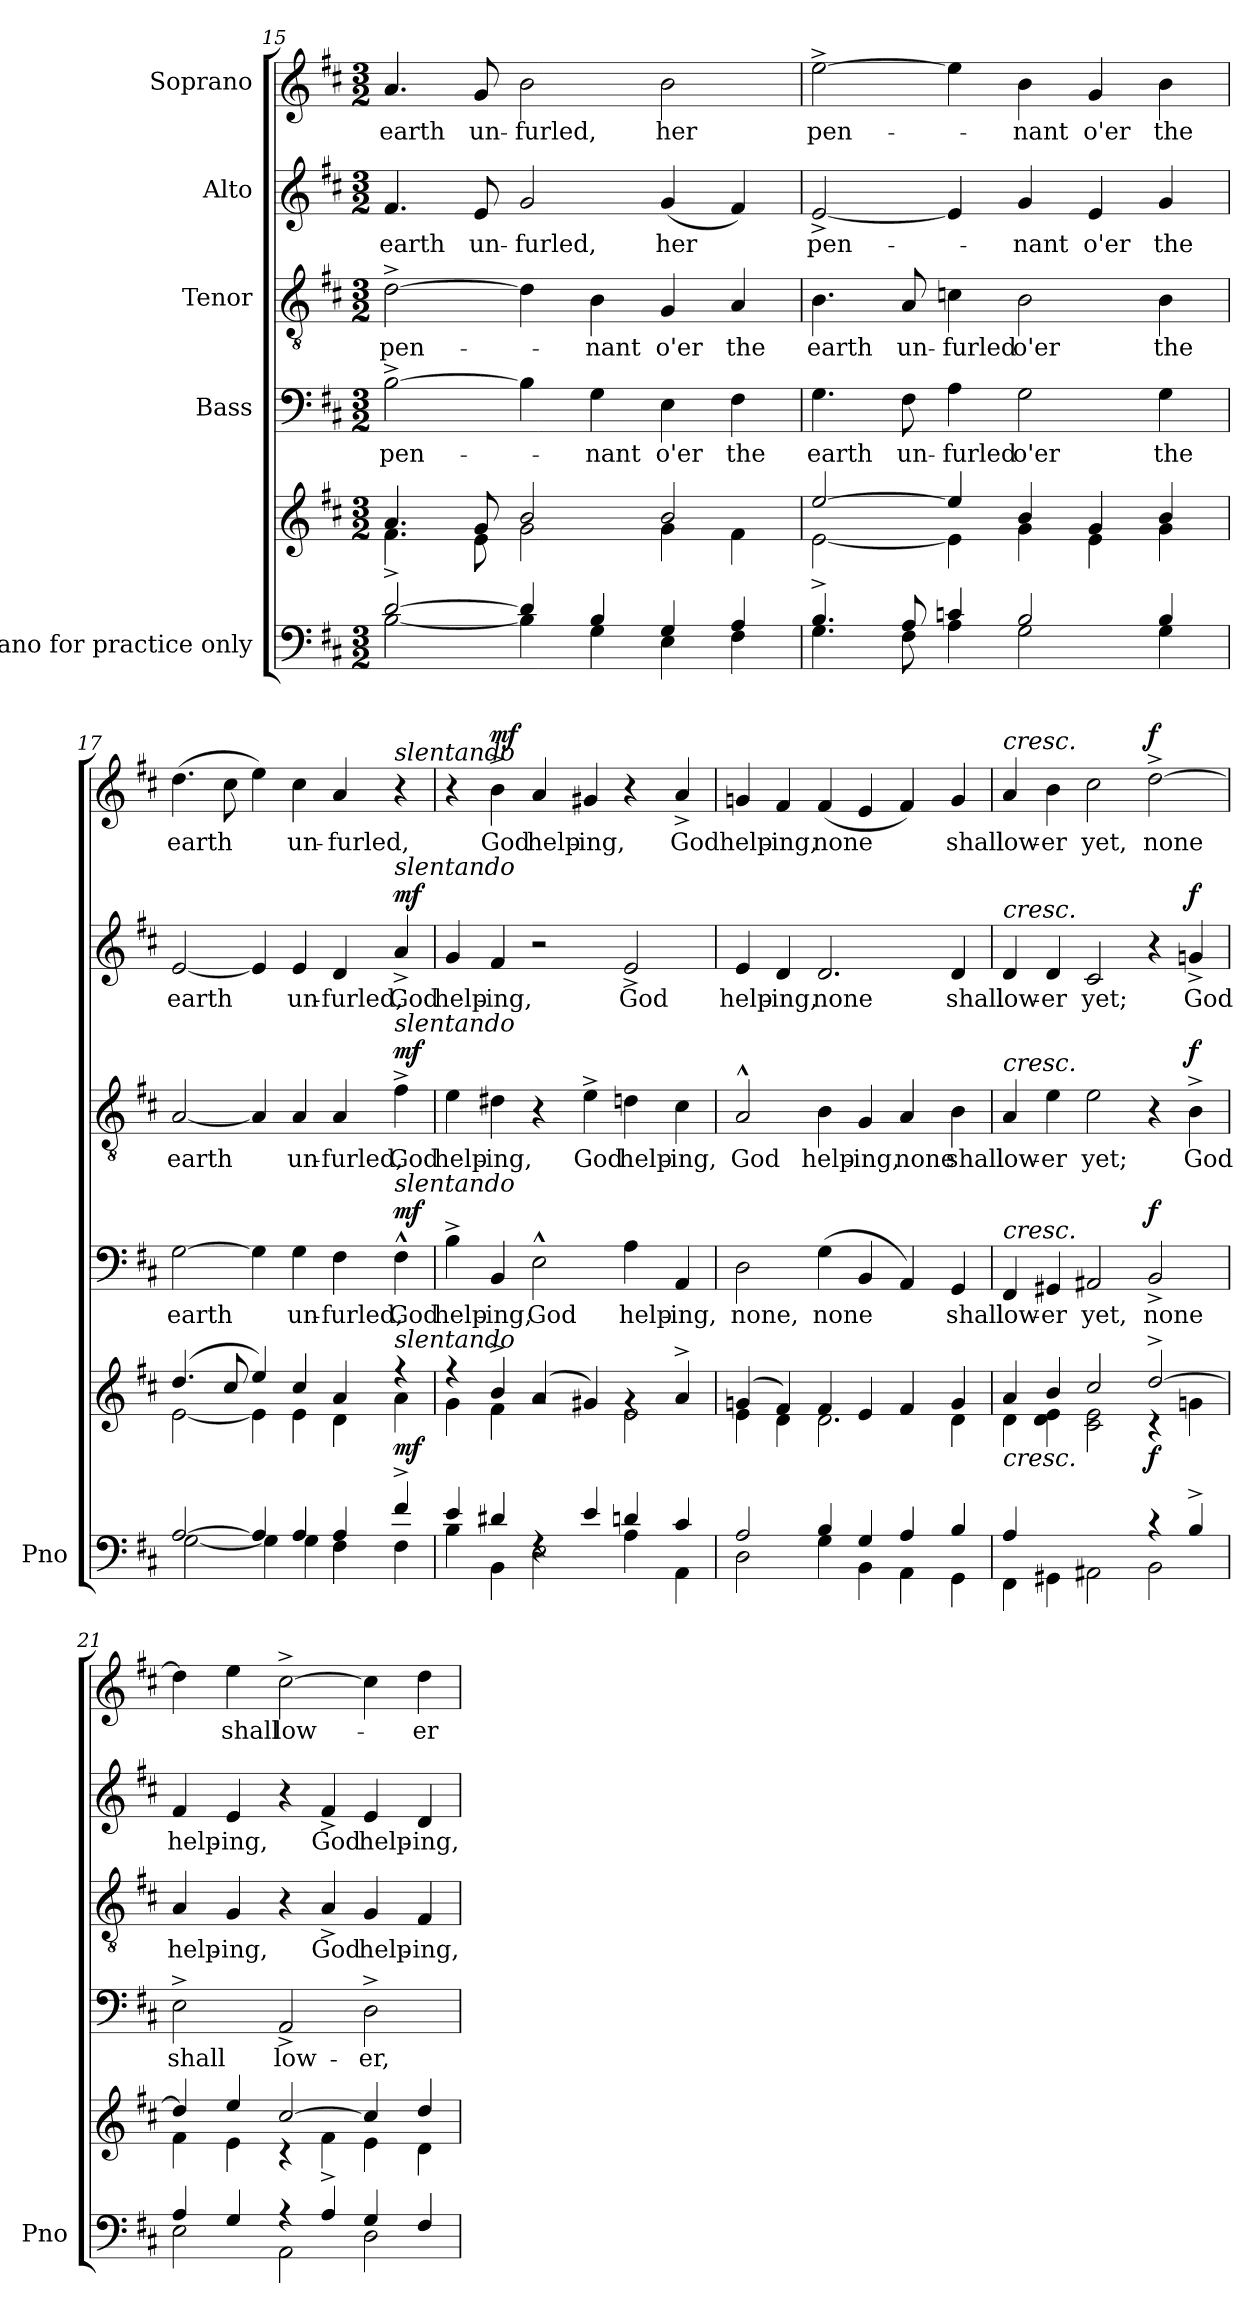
**kern	**kern	**dynam	**kern	**text	**dynam	**kern	**text	**dynam	**kern	**text	**dynam	**kern	**text	**dynam
*part5	*part5	*part5	*part4	*part4	*part4	*part3	*part3	*part3	*part2	*part2	*part2	*part1	*part1	*part1
*staff6	*staff5	*staff5/6	*staff4	*staff4	*staff4	*staff3	*staff3	*staff3	*staff2	*staff2	*staff2	*staff1	*staff1	*staff1
*I"Piano for practice only	*	*	*I"Bass	*	*	*I"Tenor	*	*	*I"Alto	*	*	*I"Soprano	*	*
*I'Pno	*	*	*	*	*	*	*	*	*	*	*	*	*	*
*clefF4	*clefG2	*	*clefF4	*	*	*clefGv2	*	*	*clefG2	*	*	*clefG2	*	*
*k[f#c#]	*k[f#c#]	*	*k[f#c#]	*	*	*k[f#c#]	*	*	*k[f#c#]	*	*	*k[f#c#]	*	*
*M3/2	*M3/2	*	*M3/2	*	*	*M3/2	*	*	*M3/2	*	*	*M3/2	*	*
=15	=15	=15	=15	=15	=15	=15	=15	=15	=15	=15	=15	=15	=15	=15
*^	*^	*	*	*	*	*	*	*	*	*	*	*	*	*
!	!	!	!	!	!	!LO:LY:b	!	!	!LO:LY:b	!	!	!LO:LY:b	!	!	!LO:LY:b	!
[2d^/	[2B\	4.a/	4.f#\	.	[2B^\	pen-	.	[2d^\	pen-	.	4.f#/	earth	.	4.a/	earth	.
!	!	!	!	!	!	!	!	!	!	!	!	!LO:LY:b	!	!	!LO:LY:b	!
.	.	8g/	8e\	.	.	.	.	.	.	.	8e/	un-	.	8g/	un-	.
!	!	!	!	!	!	!	!	!	!	!	!	!LO:LY:b	!	!	!LO:LY:b	!
4d/]	4B\]	2b/	2g\	.	4B\]	.	.	4d\]	.	.	2g/	-furled,	.	2b\	-furled,	.
!	!	!	!	!	!	!LO:LY:b	!	!	!LO:LY:b	!	!	!	!	!	!	!
4B/	4G\	.	.	.	4G\	-nant	.	4B\	-nant	.	.	.	.	.	.	.
!	!	!	!	!	!	!LO:LY:b	!	!	!LO:LY:b	!	!	!LO:LY:b	!	!	!LO:LY:b	!
4G/	4E\	2b/	4g\	.	4E\	o'er	.	4G/	o'er	.	(<4g/	her	.	2b\	her	.
!	!	!	!	!	!	!LO:LY:b	!	!	!LO:LY:b	!	!	!	!	!	!	!
4A/	4F#\	.	4f#\	.	4F#\	the	.	4A/	the	.	4f#/)	.	.	.	.	.
=16	=16	=16	=16	=16	=16	=16	=16	=16	=16	=16	=16	=16	=16	=16	=16	=16
!	!	!	!	!	!	!LO:LY:b	!	!	!LO:LY:b	!	!	!LO:LY:b	!	!	!LO:LY:b	!
4.B^/	4.G\	[2ee/	[2e\	.	4.G\	earth	.	4.B\	earth	.	[2e^/	pen-	.	[2ee^\	pen-	.
!	!	!	!	!	!	!LO:LY:b	!	!	!LO:LY:b	!	!	!	!	!	!	!
8A/	8F#\	.	.	.	8F#\	un-	.	8A/	un-	.	.	.	.	.	.	.
!	!	!	!	!	!	!LO:LY:b	!	!	!LO:LY:b	!	!	!	!	!	!	!
4cn/	4A\	4ee/]	4e\]	.	4A\	-furled	.	4cn\	-furled	.	4e/]	.	.	4ee\]	.	.
!	!	!	!	!	!	!LO:LY:b	!	!	!LO:LY:b	!	!	!LO:LY:b	!	!	!LO:LY:b	!
2B/	2G\	4b/	4g\	.	2G\	o'er	.	2B\	o'er	.	4g/	-nant	.	4b\	-nant	.
!	!	!	!	!	!	!	!	!	!	!	!	!LO:LY:b	!	!	!LO:LY:b	!
.	.	4g/	4e\	.	.	.	.	.	.	.	4e/	o'er	.	4g/	o'er	.
!	!	!	!	!	!	!LO:LY:b	!	!	!LO:LY:b	!	!	!LO:LY:b	!	!	!LO:LY:b	!
4B/	4G\	4b/	4g\	.	4G\	the	.	4B\	the	.	4g/	the	.	4b\	the	.
!!LO:LB:g=z
=17	=17	=17	=17	=17	=17	=17	=17	=17	=17	=17	=17	=17	=17	=17	=17	=17
!	!	!	!	!	!	!LO:LY:b	!	!	!LO:LY:b	!	!	!LO:LY:b	!	!	!LO:LY:b	!
[2A/	[2G\	(>4.dd/	[2e\	.	[2G\	earth	.	[2A/	earth	.	[2e/	earth	.	(>4.dd\	earth	.
.	.	8cc#/	.	.	.	.	.	.	.	.	.	.	.	8cc#\	.	.
4A/]	4G\]	4ee/)	4e\]	.	4G\]	.	.	4A/]	.	.	4e/]	.	.	4ee\)	.	.
!	!	!	!	!	!	!LO:LY:b	!	!	!LO:LY:b	!	!	!LO:LY:b	!	!	!LO:LY:b	!
4A/	4G\	4cc#/	4e\	.	4G\	un-	.	4A/	un-	.	4e/	un-	.	4cc#\	un-	.
!	!	!	!	!	!	!LO:LY:b	!	!	!LO:LY:b	!	!	!LO:LY:b	!	!	!LO:LY:b	!
4A/	4F#\	4a/	4d\	.	4F#\	-furled,	.	4A/	-furled,	.	4d/	-furled,	.	4a/	-furled,	.
!	!	!	!	!	!	!	!	!	!	!	!	!	!	!LO:TX:a:i:t=slentando	!	!
!	!	!	!	!	!	!	!	!	!	!	!LO:TX:a:i:t=slentando	!	!	!	!	!
!	!	!	!	!	!	!	!	!LO:TX:a:i:t=slentando	!	!	!	!	!	!	!	!
!	!	!	!	!	!LO:TX:a:i:t=slentando	!	!	!	!	!	!	!	!	!	!	!
!	!	!LO:TX:a:i:t=slentando	!	!	!	!	!	!	!	!	!	!	!	!	!	!
!	!	!	!	!LO:DY:a=2	!	!LO:LY:b	!LO:DY:a	!	!LO:LY:b	!LO:DY:a	!	!LO:LY:b	!LO:DY:a	!	!	!
4f#^/	4F#\	4r	4a\	mf	4F#^^\	God	mf	4f#^\	God	mf	4a^/	God	mf	4r	.	.
=18	=18	=18	=18	=18	=18	=18	=18	=18	=18	=18	=18	=18	=18	=18	=18	=18
!	!	!	!	!	!	!LO:LY:b	!	!	!LO:LY:b	!	!	!LO:LY:b	!	!	!	!
4e/	4B\	4r	4g\	.	4B^\	help-	.	4e\	help-	.	4g/	help-	.	4r	.	.
!	!	!	!	!	!	!LO:LY:b	!	!	!LO:LY:b	!	!	!LO:LY:b	!	!	!LO:LY:b	!LO:DY:a
4d#X/	4BB\	4b^/	4f#\	.	4BB/	-ing,	.	4d#X\	-ing,	.	4f#/	-ing,	.	4b^\	God	mf
!	!	!	!	!	!	!LO:LY:b	!	!	!	!	!	!	!	!	!LO:LY:b	!
4rF	2E\	(>4a/	2rg	.	2E^^\	God	.	4r	.	.	2r	.	.	4a/	help-	.
!	!	!	!	!	!	!	!	!	!LO:LY:b	!	!	!	!	!	!LO:LY:b	!
4e/	.	4g#X/)	.	.	.	.	.	4e^\	God	.	.	.	.	4g#X/	-ing,	.
!	!	!	!	!	!	!LO:LY:b	!	!	!LO:LY:b	!	!	!LO:LY:b	!	!	!	!
4dn/	4A\	4rg	2e\	.	4A\	help-	.	4dn\	help-	.	2e^/	God	.	4r	.	.
!	!	!	!	!	!	!LO:LY:b	!	!	!LO:LY:b	!	!	!	!	!	!LO:LY:b	!
4c#/	4AA\	4a^/	.	.	4AA/	-ing,	.	4c#\	-ing,	.	.	.	.	4a^/	God	.
=19	=19	=19	=19	=19	=19	=19	=19	=19	=19	=19	=19	=19	=19	=19	=19	=19
!	!	!	!	!	!	!LO:LY:b	!	!	!LO:LY:b	!	!	!LO:LY:b	!	!	!LO:LY:b	!
2A/	2D\	(>4gn/	4e\	.	2D\	none,	.	2A^^/	God	.	4e/	help-	.	4gn/	help-	.
!	!	!	!	!	!	!	!	!	!	!	!	!LO:LY:b	!	!	!LO:LY:b	!
.	.	4f#/)	4d\	.	.	.	.	.	.	.	4d/	-ing,	.	4f#/	-ing,	.
!	!	!	!	!	!	!LO:LY:b	!	!	!LO:LY:b	!	!	!LO:LY:b	!	!	!LO:LY:b	!
4B/	4G\	4f#/	2.d\	.	(>4G\	none	.	4B\	help-	.	2.d/	none	.	(<4f#/	none	.
!	!	!	!	!	!	!	!	!	!LO:LY:b	!	!	!	!	!	!	!
4G/	4BB\	4e/	.	.	4BB/	.	.	4G/	-ing,	.	.	.	.	4e/	.	.
!	!	!	!	!	!	!	!	!	!LO:LY:b	!	!	!	!	!	!	!
4A/	4AA\	4f#/	.	.	4AA/)	.	.	4A/	none	.	.	.	.	4f#/)	.	.
!	!	!	!	!	!	!LO:LY:b	!	!	!LO:LY:b	!	!	!LO:LY:b	!	!	!LO:LY:b	!
4B/	4GG\	4g/	4d\	.	4GG/	shall	.	4B\	shall	.	4d/	shall	.	4g/	shall	.
!!LO:PB:g=z
=20	=20	=20	=20	=20	=20	=20	=20	=20	=20	=20	=20	=20	=20	=20	=20	=20
*	*	*	*^	*	*	*	*	*	*	*	*	*	*	*	*	*
!	!	!	!	!	!	!	!	!	!	!	!	!	!	!	!LO:TX:a:i:t=cresc.	!	!
!	!	!	!	!	!	!	!	!	!	!	!	!LO:TX:a:i:t=cresc.	!	!	!	!	!
!	!	!	!	!	!	!	!	!	!LO:TX:a:i:t=cresc.	!	!	!	!	!	!	!	!
!	!	!	!	!	!	!LO:TX:a:i:t=cresc.	!	!	!	!	!	!	!	!	!	!	!
!	!	!LO:TX:b:i:t=cresc.	!	!	!	!	!	!	!	!	!	!	!	!	!	!	!
!	!	!	!	!	!	!	!LO:LY:b	!	!	!LO:LY:b	!	!	!LO:LY:b	!	!	!LO:LY:b	!
4A/	4FF#\	4a/	4d\	4ryy	.	4FF#/	low-	.	4A/	low-	.	4d/	low-	.	4a/	low-	.
!	!	!	!	!	!	!	!LO:LY:b	!	!	!LO:LY:b	!	!	!LO:LY:b	!	!	!LO:LY:b	!
2.ryy	4GG#X\	4b/	2.ryy	4d\ 4e\	.	4GG#X/	-er	.	4e\	-er	.	4d/	-er	.	4b\	-er	.
!	!	!	!	!	!	!	!LO:LY:b	!	!	!LO:LY:b	!	!	!LO:LY:b	!	!	!LO:LY:b	!
.	2AA#X\	2cc#/	.	2c#\ 2e\	.	2AA#X/	yet,	.	2e\	yet;	.	2c#/	yet;	.	2cc#\	yet,	.
!	!	!	!	!	!LO:DY:b	!	!LO:LY:b	!LO:DY:a	!	!	!	!	!	!	!	!LO:LY:b	!LO:DY:a
4r	2BB\	[2dd^/	4r	2ryy	f	2BB^/	none	f	4r	.	.	4r	.	.	[2dd^\	none	f
!	!	!	!	!	!	!	!	!	!	!LO:LY:b	!LO:DY:a	!	!LO:LY:b	!LO:DY:a	!	!	!
4B^/	.	.	4gn\	.	.	.	.	.	4B^\	God	f	4gn^/	God	f	.	.	.
*	*	*	*v	*v	*	*	*	*	*	*	*	*	*	*	*	*	*
=21	=21	=21	=21	=21	=21	=21	=21	=21	=21	=21	=21	=21	=21	=21	=21	=21
!	!	!	!	!	!	!LO:LY:b	!	!	!LO:LY:b	!	!	!LO:LY:b	!	!	!	!
4A/	2E\	4dd/]	4f#\	.	2E^\	shall	.	4A/	help-	.	4f#/	help-	.	4dd\]	.	.
!	!	!	!	!	!	!	!	!	!LO:LY:b	!	!	!LO:LY:b	!	!	!LO:LY:b	!
4G/	.	4ee/	4e\	.	.	.	.	4G/	-ing,	.	4e/	-ing,	.	4ee\	shall	.
!	!	!	!	!	!	!LO:LY:b	!	!	!	!	!	!	!	!	!LO:LY:b	!
4r	2AA\	[2cc#/	4r	.	2AA^/	low-	.	4r	.	.	4r	.	.	[2cc#^\	low-	.
!	!	!	!	!	!	!	!	!	!LO:LY:b	!	!	!LO:LY:b	!	!	!	!
4A^/	.	.	4f#\	.	.	.	.	4A^/	God	.	4f#^/	God	.	.	.	.
!	!	!	!	!	!	!LO:LY:b	!	!	!LO:LY:b	!	!	!LO:LY:b	!	!	!	!
4G/	2D\	4cc#/]	4e\	.	2D^\	-er,	.	4G/	help-	.	4e/	help-	.	4cc#\]	.	.
!	!	!	!	!	!	!	!	!	!LO:LY:b	!	!	!LO:LY:b	!	!	!LO:LY:b	!
4F#/	.	4dd/	4d\	.	.	.	.	4F#/	-ing,	.	4d/	-ing,	.	4dd\	-er	.
*v	*v	*	*	*	*	*	*	*	*	*	*	*	*	*	*	*
*	*v	*v	*	*	*	*	*	*	*	*	*	*	*	*	*
=	=	=	=	=	=	=	=	=	=	=	=	=	=	=
*-	*-	*-	*-	*-	*-	*-	*-	*-	*-	*-	*-	*-	*-	*-
